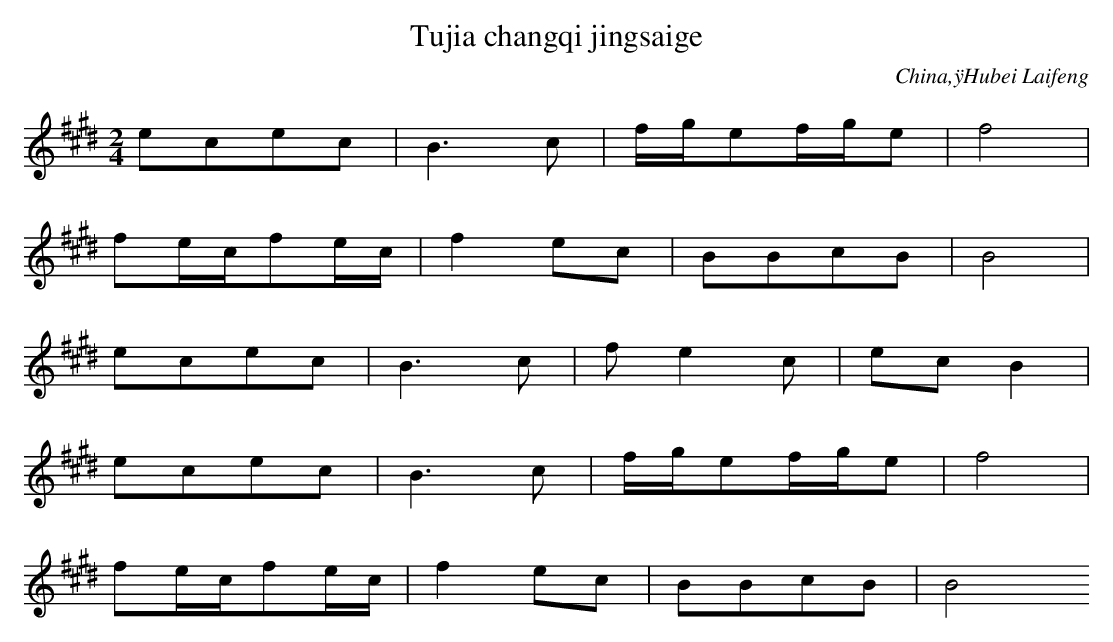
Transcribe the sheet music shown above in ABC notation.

X:1
T: Tujia changqi jingsaige
O: China,ÿHubei Laifeng
M: 2/4
L: 1/16
K: E
e2c2e2c2 | B6c2 | fge2fge2 | f8 |
f2ecf2ec | f4e2c2 | B2B2c2B2 | B8 |
e2c2e2c2 | B6c2 | f2e4c2 | e2c2B4 |
e2c2e2c2 | B6c2 | fge2fge2 | f8 |
f2ecf2ec | f4e2c2 | B2B2c2B2 | B8
